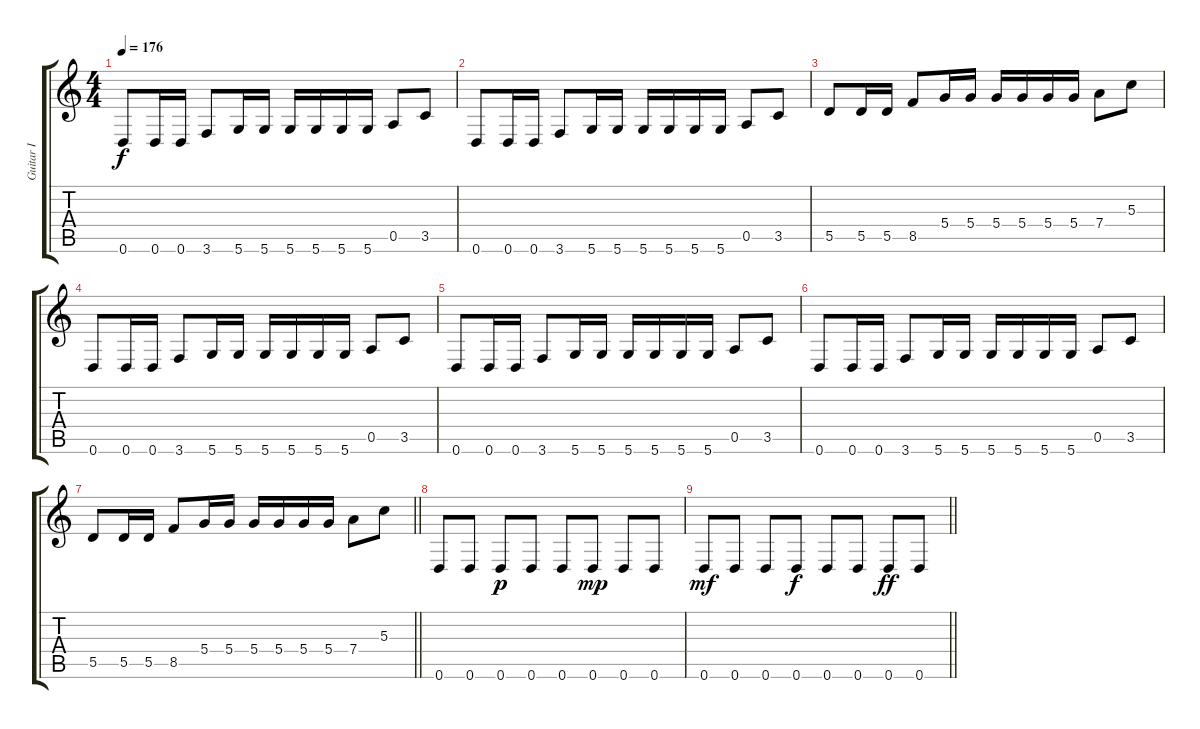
\track ("Guitar I" "Guitar I") {instrument distortionguitar}
\staff {score tabs}
\tuning (E4 B3 G3 D3 A2 D2) {hide}
\ts (4 4)
\tempo 176
\clef g2
\ks c
0.6.8{dy f} 0.6.16 0.6.16 3.6.8 5.6.16 5.6.16 5.6.16 5.6.16 5.6.16 5.6.16 0.5.8 3.5.8 |
0.6.8 0.6.16 0.6.16 3.6.8 5.6.16 5.6.16 5.6.16 5.6.16 5.6.16 5.6.16 0.5.8 3.5.8 |
5.5.8 5.5.16 5.5.16 8.5.8 5.4.16 5.4.16 5.4.16 5.4.16 5.4.16 5.4.16 7.4.8 5.3.8 |
0.6.8 0.6.16 0.6.16 3.6.8 5.6.16 5.6.16 5.6.16 5.6.16 5.6.16 5.6.16 0.5.8 3.5.8 |
0.6.8 0.6.16 0.6.16 3.6.8 5.6.16 5.6.16 5.6.16 5.6.16 5.6.16 5.6.16 0.5.8 3.5.8 |
0.6.8 0.6.16 0.6.16 3.6.8 5.6.16 5.6.16 5.6.16 5.6.16 5.6.16 5.6.16 0.5.8 3.5.8 |
\barLineRight lightlight
5.5.8 5.5.16 5.5.16 8.5.8 5.4.16 5.4.16 5.4.16 5.4.16 5.4.16 5.4.16 7.4.8 5.3.8 |
0.6.8 0.6.8 0.6.8{dy p} 0.6.8 0.6.8 0.6.8{dy mp} 0.6.8 0.6.8 |
\barLineRight lightlight
0.6.8{dy mf} 0.6.8 0.6.8 0.6.8{dy f} 0.6.8 0.6.8 0.6.8{dy ff} 0.6.8
